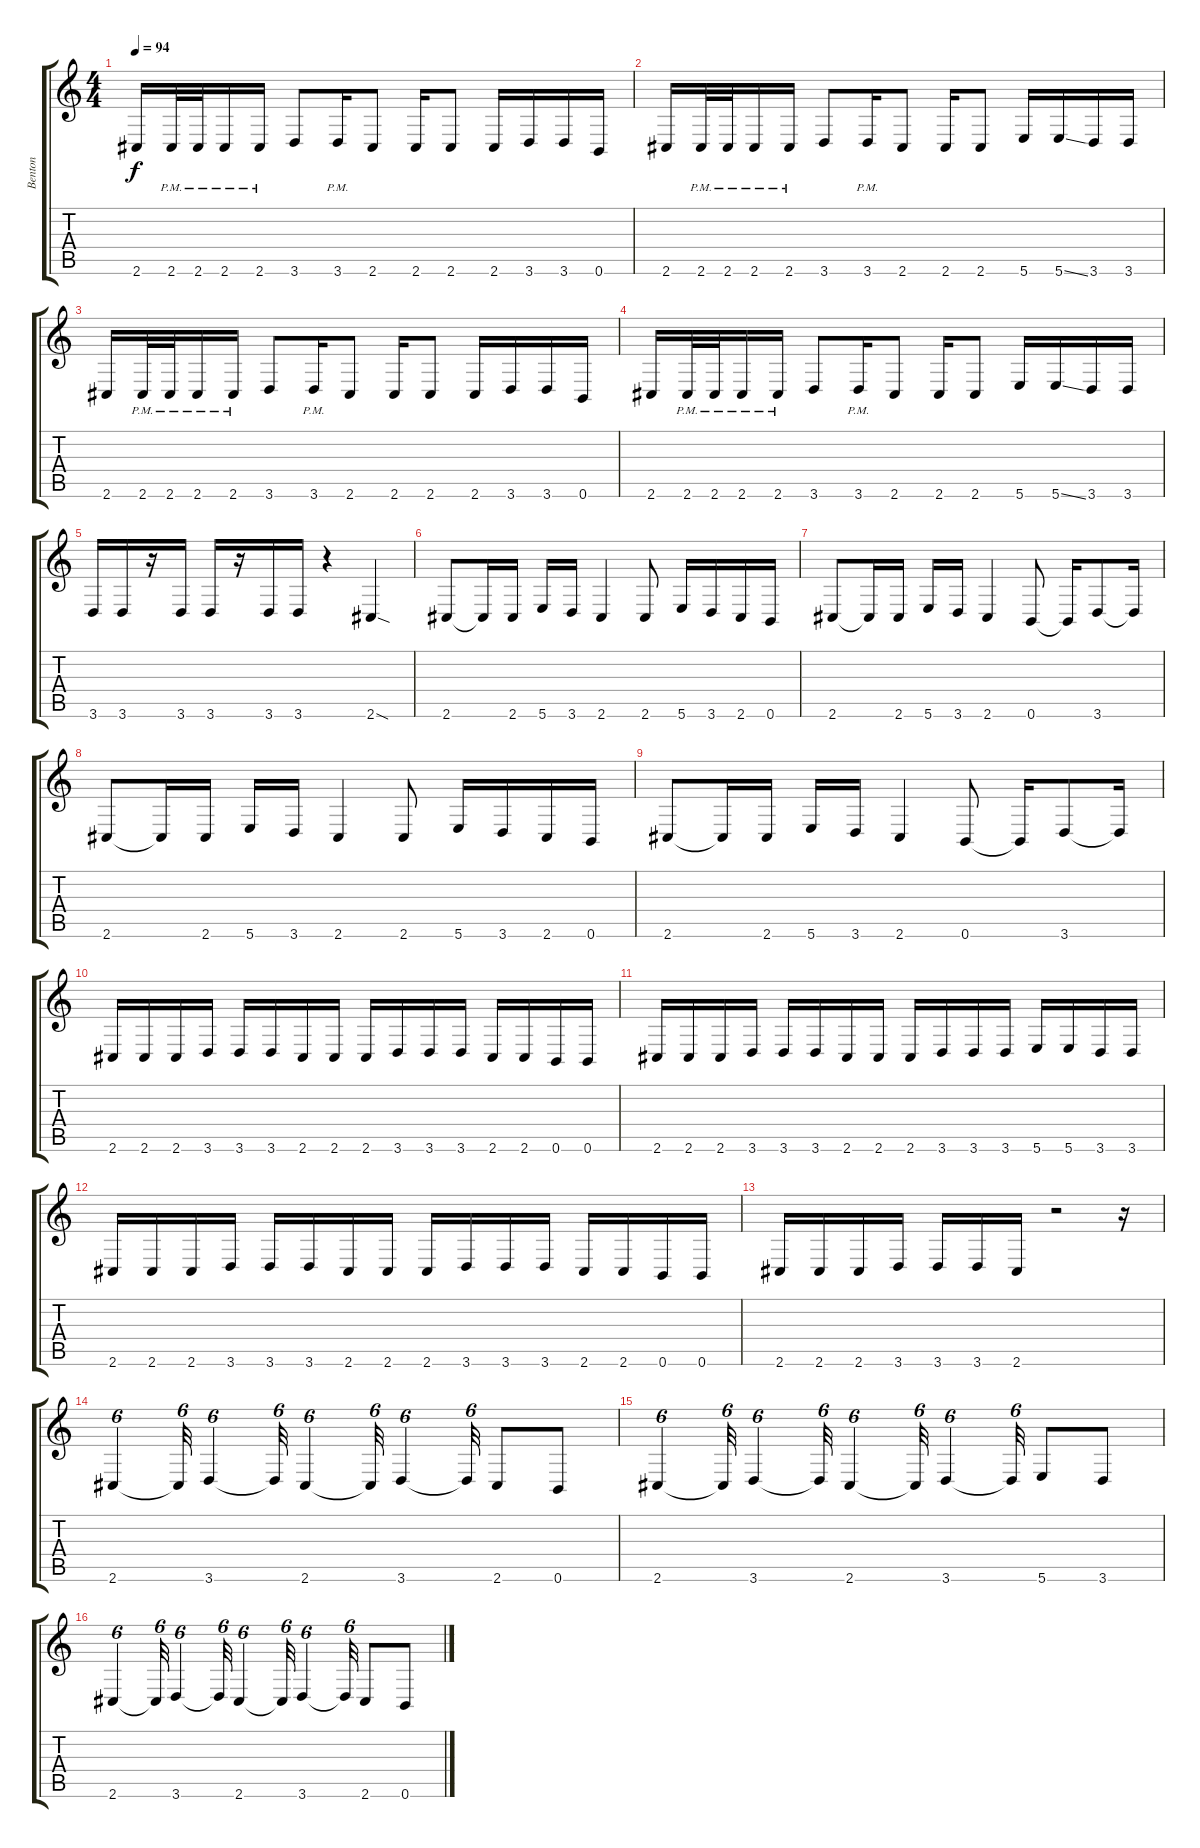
\track ("Benton" "Benton") {instrument electricbassfinger}
\staff {score tabs}
\tuning (Db4 Ab3 E3 B2 Gb2 B1) {hide}
\ts (4 4)
\tempo 94
\clef g2
\ks c
2.6.16{dy f} 2.6{pm}.32 2.6{pm}.32 2.6{pm}.16 2.6{pm}.16 3.6.8 3.6{pm}.16 2.6.8 2.6.16 2.6.8 2.6.16 3.6.16 3.6.16 0.6.16 |
2.6.16 2.6{pm}.32 2.6{pm}.32 2.6{pm}.16 2.6{pm}.16 3.6.8 3.6{pm}.16 2.6.8 2.6.16 2.6.8 5.6.16 5.6{ss}.16 3.6.16 3.6.16 |
2.6.16 2.6{pm}.32 2.6{pm}.32 2.6{pm}.16 2.6{pm}.16 3.6.8 3.6{pm}.16 2.6.8 2.6.16 2.6.8 2.6.16 3.6.16 3.6.16 0.6.16 |
2.6.16 2.6{pm}.32 2.6{pm}.32 2.6{pm}.16 2.6{pm}.16 3.6.8 3.6{pm}.16 2.6.8 2.6.16 2.6.8 5.6.16 5.6{ss}.16 3.6.16 3.6.16 |
3.6.16 3.6.16 r.16 3.6.16 3.6.16 r.16 3.6.16 3.6.16 r.4 2.6{sod}.4 |
2.6.8 2.6{t}.16 2.6.16 5.6.16 3.6.16 2.6.4 2.6.8 5.6.16 3.6.16 2.6.16 0.6.16 |
2.6.8 2.6{t}.16 2.6.16 5.6.16 3.6.16 2.6.4 0.6.8 0.6{t}.16 3.6.8 3.6{t}.16 |
2.6.8 2.6{t}.16 2.6.16 5.6.16 3.6.16 2.6.4 2.6.8 5.6.16 3.6.16 2.6.16 0.6.16 |
2.6.8 2.6{t}.16 2.6.16 5.6.16 3.6.16 2.6.4 0.6.8 0.6{t}.16 3.6.8 3.6{t}.16 |
2.6.16 2.6.16 2.6.16 3.6.16 3.6.16 3.6.16 2.6.16 2.6.16 2.6.16 3.6.16 3.6.16 3.6.16 2.6.16 2.6.16 0.6.16 0.6.16 |
2.6.16 2.6.16 2.6.16 3.6.16 3.6.16 3.6.16 2.6.16 2.6.16 2.6.16 3.6.16 3.6.16 3.6.16 5.6.16 5.6.16 3.6.16 3.6.16 |
2.6.16 2.6.16 2.6.16 3.6.16 3.6.16 3.6.16 2.6.16 2.6.16 2.6.16 3.6.16 3.6.16 3.6.16 2.6.16 2.6.16 0.6.16 0.6.16 |
2.6.16 2.6.16 2.6.16 3.6.16 3.6.16 3.6.16 2.6.16 r.2 r.16 |
2.6.4{tu (6 4)} 2.6{t}.32{tu (6 4)} 3.6.4{tu (6 4)} 3.6{t}.32{tu (6 4)} 2.6.4{tu (6 4)} 2.6{t}.32{tu (6 4)} 3.6.4{tu (6 4)} 3.6{t}.32{tu (6 4)} 2.6.8 0.6.8 |
2.6.4{tu (6 4)} 2.6{t}.32{tu (6 4)} 3.6.4{tu (6 4)} 3.6{t}.32{tu (6 4)} 2.6.4{tu (6 4)} 2.6{t}.32{tu (6 4)} 3.6.4{tu (6 4)} 3.6{t}.32{tu (6 4)} 5.6.8 3.6.8 |
2.6.4{tu (6 4)} 2.6{t}.32{tu (6 4)} 3.6.4{tu (6 4)} 3.6{t}.32{tu (6 4)} 2.6.4{tu (6 4)} 2.6{t}.32{tu (6 4)} 3.6.4{tu (6 4)} 3.6{t}.32{tu (6 4)} 2.6.8 0.6.8
